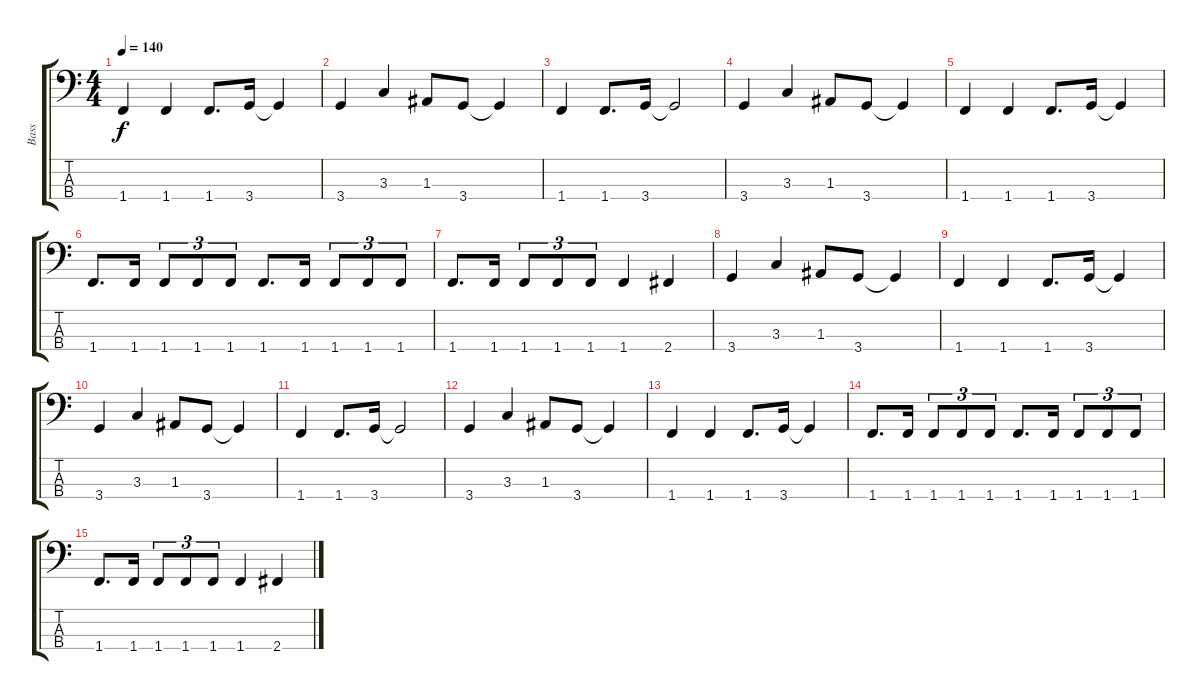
\track ("Bass" "Bass") {instrument electricbassfinger}
\staff {score tabs}
\tuning (G2 D2 A1 E1) {hide}
\ts (4 4)
\tempo 140
\clef f4
\ks c
1.4.4{dy f} 1.4.4 1.4.8{d} 3.4.16 3.4{t}.4 |
3.4.4 3.3.4 1.3.8 3.4.8 3.4{t}.4 |
1.4.4 1.4.8{d} 3.4.16 3.4{t}.2 |
3.4.4 3.3.4 1.3.8 3.4.8 3.4{t}.4 |
1.4.4 1.4.4 1.4.8{d} 3.4.16 3.4{t}.4 |
1.4.8{d} 1.4.16 1.4.8{tu (3 2)} 1.4.8{tu (3 2)} 1.4.8{tu (3 2)} 1.4.8{d} 1.4.16 1.4.8{tu (3 2)} 1.4.8{tu (3 2)} 1.4.8{tu (3 2)} |
1.4.8{d} 1.4.16 1.4.8{tu (3 2)} 1.4.8{tu (3 2)} 1.4.8{tu (3 2)} 1.4.4 2.4.4 |
3.4.4 3.3.4 1.3.8 3.4.8 3.4{t}.4 |
1.4.4 1.4.4 1.4.8{d} 3.4.16 3.4{t}.4 |
3.4.4 3.3.4 1.3.8 3.4.8 3.4{t}.4 |
1.4.4 1.4.8{d} 3.4.16 3.4{t}.2 |
3.4.4 3.3.4 1.3.8 3.4.8 3.4{t}.4 |
1.4.4 1.4.4 1.4.8{d} 3.4.16 3.4{t}.4 |
1.4.8{d} 1.4.16 1.4.8{tu (3 2)} 1.4.8{tu (3 2)} 1.4.8{tu (3 2)} 1.4.8{d} 1.4.16 1.4.8{tu (3 2)} 1.4.8{tu (3 2)} 1.4.8{tu (3 2)} |
1.4.8{d} 1.4.16 1.4.8{tu (3 2)} 1.4.8{tu (3 2)} 1.4.8{tu (3 2)} 1.4.4 2.4.4
